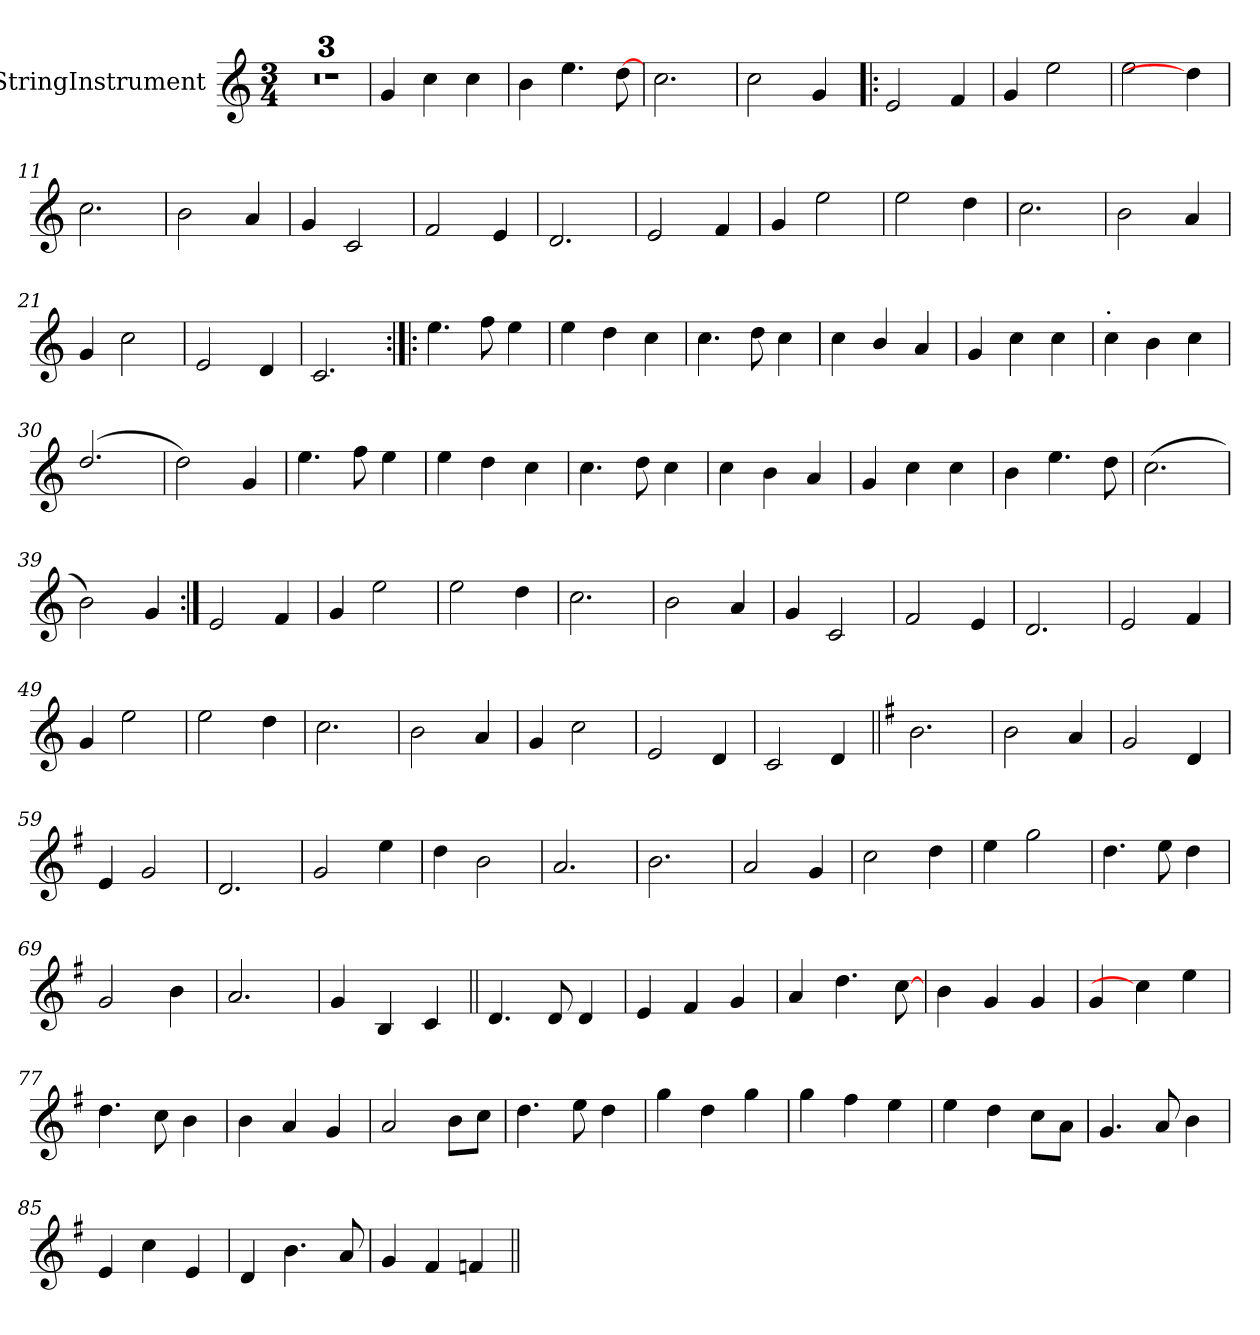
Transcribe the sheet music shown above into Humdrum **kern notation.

**kern
*part1
*staff1
*I"StringInstrument
*I'Str
*clefG2
*k[]
*C:
*M3/4
=1
2.r
=2
2.r
=3
2.r
=4
4g/
4cc\
4cc\
=5
4b\
4.ee\
[8dd\
=6
2.cc\
=7
2cc\
4g/
!!LO:LB:g=z
=8!|:
2e/
4f/
=9
4g/
2ee\
=10
2ee\
4dd\]
=11
2.cc\
=12
2b\
4a/
=13
4g/
2c/
=14
2f/
4e/
=15
2.d/
!!LO:LB:g=z
=16
2e/
4f/
=17
4g/
2ee\
=18
2ee\
4dd\
=19
2.cc\
=20
2b\
4a/
=21
4g/
2cc\
=22
2e/
4d/
=23
2.c/
!!LO:LB:g=z
=24:|!|:
4.ee\
8ff\
4ee\
=25
4ee\
4dd\
4cc\
=26
4.cc\
8dd\
4cc\
=27
4cc\
4b/
4a/
=28
4g/
4cc\
4cc\
=29
!LO:TX:a:t=.
4cc\
4b\
4cc\
=30
(2.dd/
=31
2dd\)
4g/
!!LO:LB:g=z
=32
4.ee\
8ff\
4ee\
=33
4ee\
4dd\
4cc\
=34
4.cc\
8dd\
4cc\
=35
4cc\
4b\
4a/
=36
4g/
4cc\
4cc\
=37
4b\
4.ee\
8dd\
=38
(2.cc\
=39
2b\)
4g/
!!LO:PB:g=z
=40:|!
2e/
4f/
=41
4g/
2ee\
=42
2ee\
4dd\
=43
2.cc\
=44
2b\
4a/
=45
4g/
2c/
=46
2f/
4e/
=47
2.d/
!!LO:LB:g=z
=48
2e/
4f/
=49
4g/
2ee\
=50
2ee\
4dd\
=51
2.cc\
=52
2b\
4a/
=53
4g/
2cc\
=54
2e/
4d/
=55
2c/
4d/
!!LO:LB:g=z
=56||
*k[f#]
*G:
2.b\
=57
2b\
4a/
=58
2g/
4d/
=59
4e/
2g/
=60
2.d/
=61
2g/
4ee\
=62
4dd\
2b\
=63
2.a/
!!LO:LB:g=z
=64
2.b\
=65
2a/
4g/
=66
2cc\
4dd\
=67
4ee\
2gg\
=68
4.dd\
8ee\
4dd\
=69
2g/
4b\
=70
2.a/
=71
4g/
4B/
4c/
!!LO:LB:g=z
=72||
4.d/
8d/
4d/
=73
4e/
4f#/
4g/
=74
4a/
4.dd\
[8cc\
=75
4b\
4g/
4g/
=76
4g/
4cc\]
4ee\
=77
4.dd\
8cc\
4b\
=78
4b\
4a/
4g/
=79
2a/
8b\L
8cc\J
!!LO:PB:g=z
=80
4.dd\
8ee\
4dd\
=81
4gg\
4dd\
4gg\
=82
4gg\
4ff#\
4ee\
=83
4ee\
4dd\
8cc\L
8a\J
=84
4.g/
8a/
4b\
=85
4e/
4cc\
4e/
=86
4d/
4.b\
8a/
=87
4g/
4f#/
4fn/
=||
*-
